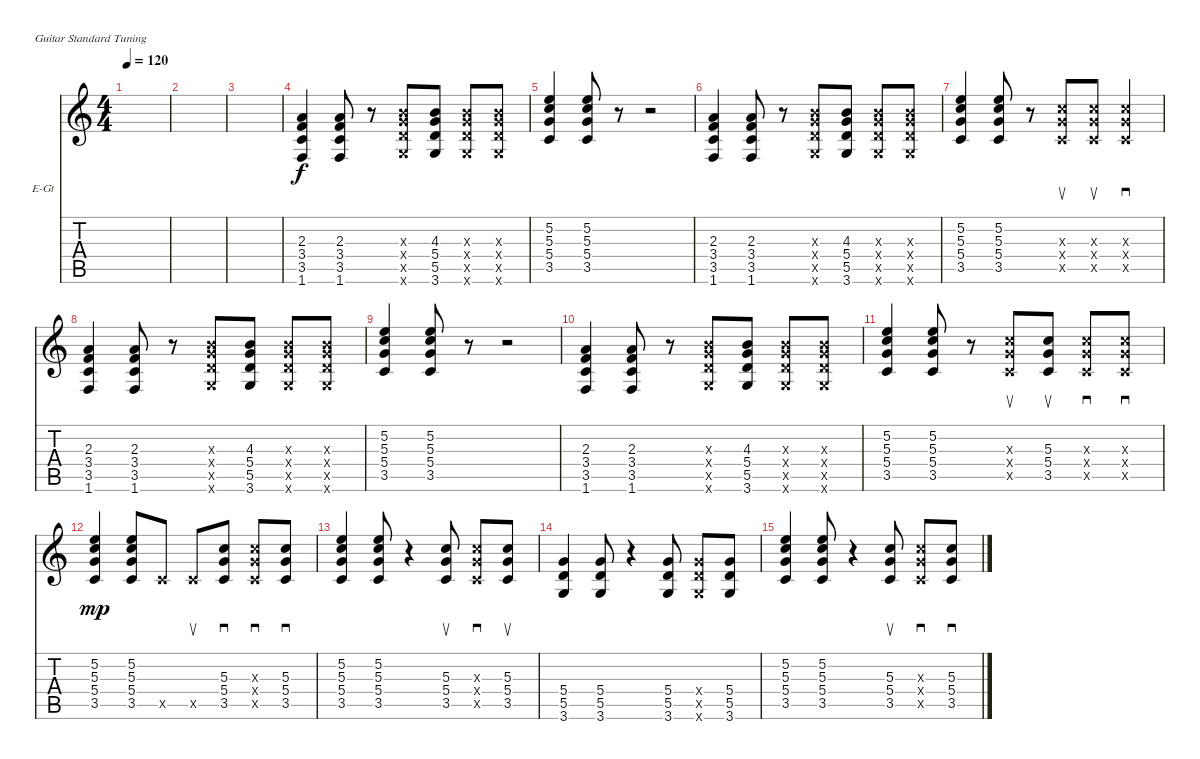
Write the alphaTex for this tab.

\defaultSystemsLayout 4
\bracketExtendMode nobrackets
\firstSystemTrackNameOrientation horizontal
\otherSystemsTrackNameOrientation horizontal
\track ("Electric Guitar" "E-Gt") {instrument electricguitarclean}
\staff {score tabs}
\tuning (E4 B3 G3 D3 A2 E2)
\ts (4 4)
\tempo 120
\clef g2
\scale
0.485477
\ks c
|
\scale
0.257261 |
\scale
0.257261 |
\scale
0.333333 (3.4 2.3 3.5 1.6).4 (3.4 2.3 3.5 1.6).8 r.8 (3.6{x} 5.5{x} 5.4{x} 4.3{x}).8 (3.6 5.5 5.4 4.3).8 (3.6{x} 5.5{x} 5.4{x} 4.3{x}).8 (3.6{x} 5.5{x} 5.4{x} 4.3{x}).8 |
\scale
0.333333 (3.5 5.4 5.2 5.3).4 (3.5 5.4 5.2 5.3).8 r.8 r.2 |
\scale
0.333333 (3.4 2.3 3.5 1.6).4 (3.4 2.3 3.5 1.6).8 r.8 (3.6{x} 5.5{x} 5.4{x} 4.3{x}).8 (3.6 5.5 5.4 4.3).8 (3.6{x} 5.5{x} 5.4{x} 4.3{x}).8 (3.6{x} 5.5{x} 5.4{x} 4.3{x}).8 |
\scale
0.333333 (3.5 5.4 5.2 5.3).4 (3.5 5.4 5.2 5.3).8 r.8 (3.5{x} 5.4{x} 5.3{x}).8{su} (3.5{x} 5.4{x} 5.3{x}).8{su} (3.5{x} 5.4{x} 5.3{x}).4{sd} |
\scale
0.333333 (3.4 2.3 3.5 1.6).4 (3.4 2.3 3.5 1.6).8 r.8 (3.6{x} 5.5{x} 5.4{x} 4.3{x}).8 (3.6 5.5 5.4 4.3).8 (3.6{x} 5.5{x} 5.4{x} 4.3{x}).8 (3.6{x} 5.5{x} 5.4{x} 4.3{x}).8 |
\scale
0.333333 (3.5 5.4 5.2 5.3).4 (3.5 5.4 5.2 5.3).8 r.8 r.2 |
(3.4 2.3 3.5 1.6).4 (3.4 2.3 3.5 1.6).8 r.8 (3.6{x} 5.5{x} 5.4{x} 4.3{x}).8 (3.6 5.5 5.4 4.3).8 (3.6{x} 5.5{x} 5.4{x} 4.3{x}).8 (3.6{x} 5.5{x} 5.4{x} 4.3{x}).8 |
(3.5 5.4 5.2 5.3).4 (3.5 5.4 5.2 5.3).8 r.8 (3.5{x} 5.4{x} 5.3{x}).8{su} (3.5 5.4 5.3).8{su} (3.5{x} 5.4{x} 5.3{x}).8{sd} (3.5{x} 5.4{x} 5.3{x}).8{sd} |
(3.5 5.4 5.2 5.3).4{dy mp} (3.5 5.4 5.2 5.3).8 3.5{x}.8 3.5{x}.8{su} (3.5 5.4 5.3).8{sd} (3.5{x} 5.4{x} 5.3{x}).8{sd} (3.5 5.4 5.3).8{sd} |
(3.5 5.4 5.2 5.3).4 (3.5 5.4 5.2 5.3).8 r.4 (3.5 5.4 5.3).8{su} (3.5{x} 5.4{x} 5.3{x}).8{sd} (3.5 5.4 5.3).8{su} |
(3.6 5.5 5.4).4 (3.6 5.5 5.4).8 r.4 (3.6 5.5 5.4).8 (3.6{x} 5.5{x} 5.4{x}).8 (3.6 5.5 5.4).8 |
(3.5 5.4 5.2 5.3).4 (3.5 5.4 5.2 5.3).8 r.4 (3.5 5.4 5.3).8{su} (3.5{x} 5.4{x} 5.3{x}).8{sd} (3.5 5.4 5.3).8{sd}
